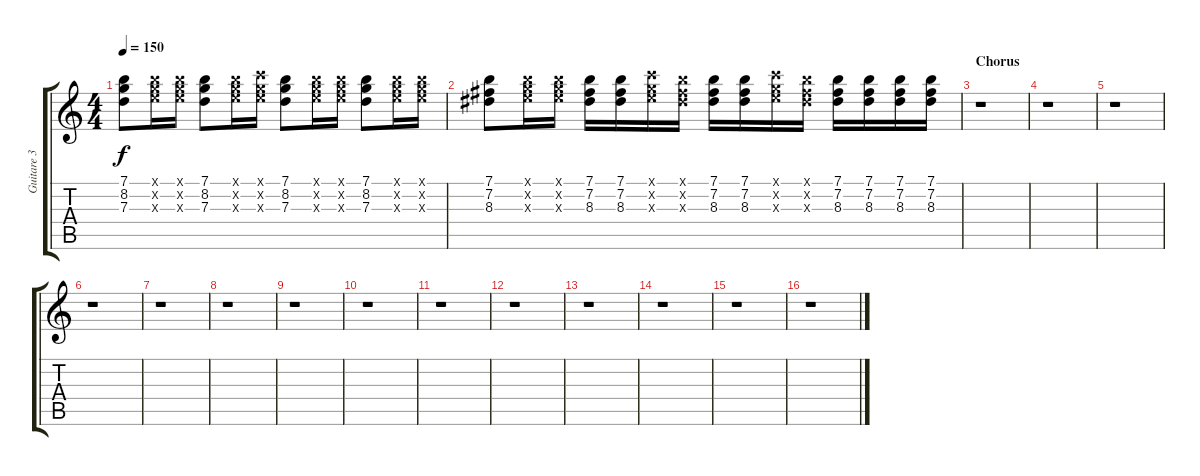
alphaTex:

\track ("Guitare 3" "Guitare 3") {instrument electricguitarclean}
\staff {score tabs}
\tuning (E4 B3 G3 D3 A2 D2) {hide}
\ts (4 4)
\tempo 150
\clef g2
\ks c
(7.1 8.2 7.3).8{dy f} (7.1{x} 8.2{x} 9.3{x}).16 (7.1{x} 8.2{x} 9.3{x}).16 (7.1 8.2 7.3).8 (7.1{x} 8.2{x} 9.3{x}).16 (8.1{x} 8.2{x} 9.3{x}).16 (7.1 8.2 7.3).8 (7.1{x} 8.2{x} 9.3{x}).16 (7.1{x} 8.2{x} 9.3{x}).16 (7.1 8.2 7.3).8 (7.1{x} 8.2{x} 9.3{x}).16 (7.1{x} 8.2{x} 9.3{x}).16 |
(7.1 7.2 8.3).8 (7.1{x} 8.2{x} 9.3{x}).16 (7.1{x} 8.2{x} 9.3{x}).16 (7.1 7.2 8.3).16 (7.1 7.2 8.3).16 (8.1{x} 8.2{x} 9.3{x}).16 (7.1{x} 7.2{x} 8.3{x}).16 (7.1 7.2 8.3).16 (7.1 7.2 8.3).16 (8.1{x} 8.2{x} 9.3{x}).16 (7.1{x} 7.2{x} 8.3{x}).16 (7.1 7.2 8.3).16 (7.1 7.2 8.3).16 (7.1 7.2 8.3).16 (7.1 7.2 8.3).16 |
\section ("" "Chorus")
r.1 |
r.1 |
r.1 |
r.1 |
r.1 |
r.1 |
r.1 |
r.1 |
r.1 |
r.1 |
r.1 |
r.1 |
r.1 |
r.1
